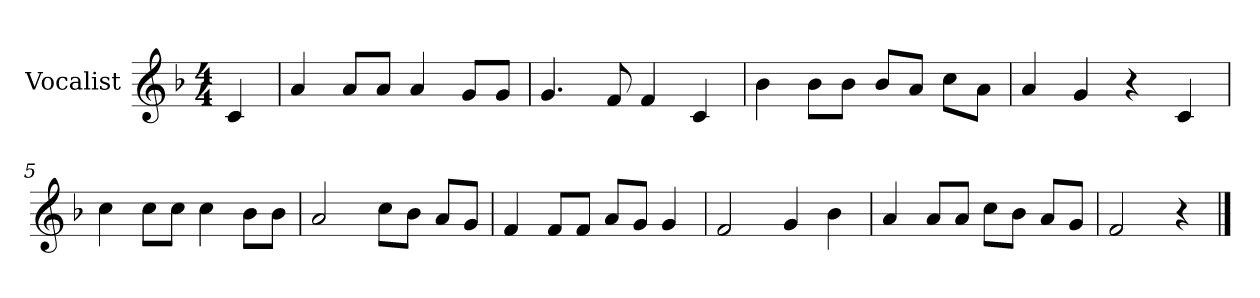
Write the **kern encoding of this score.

**kern
*part1
*staff1
*I"Vocalist
*k[b-]
*F:
*M4/4
=
4c
=1
4a
8aL
8aJ
4a
8gL
8gJ
=2
4.g
8f
4f
4c
=3
4b-
8b-L
8b-J
8b-L
8aJ
8ccL
8aJ
=4
4a
4g
4r
4c
=5
4cc
8ccL
8ccJ
4cc
8b-L
8b-J
=6
2a
8ccL
8b-J
8aL
8gJ
=7
4f
8fL
8fJ
8aL
8gJ
4g
=8
2f
4g
4b-
=9
4a
8aL
8aJ
8ccL
8b-J
8aL
8gJ
=10
2f
4r
==
*-
